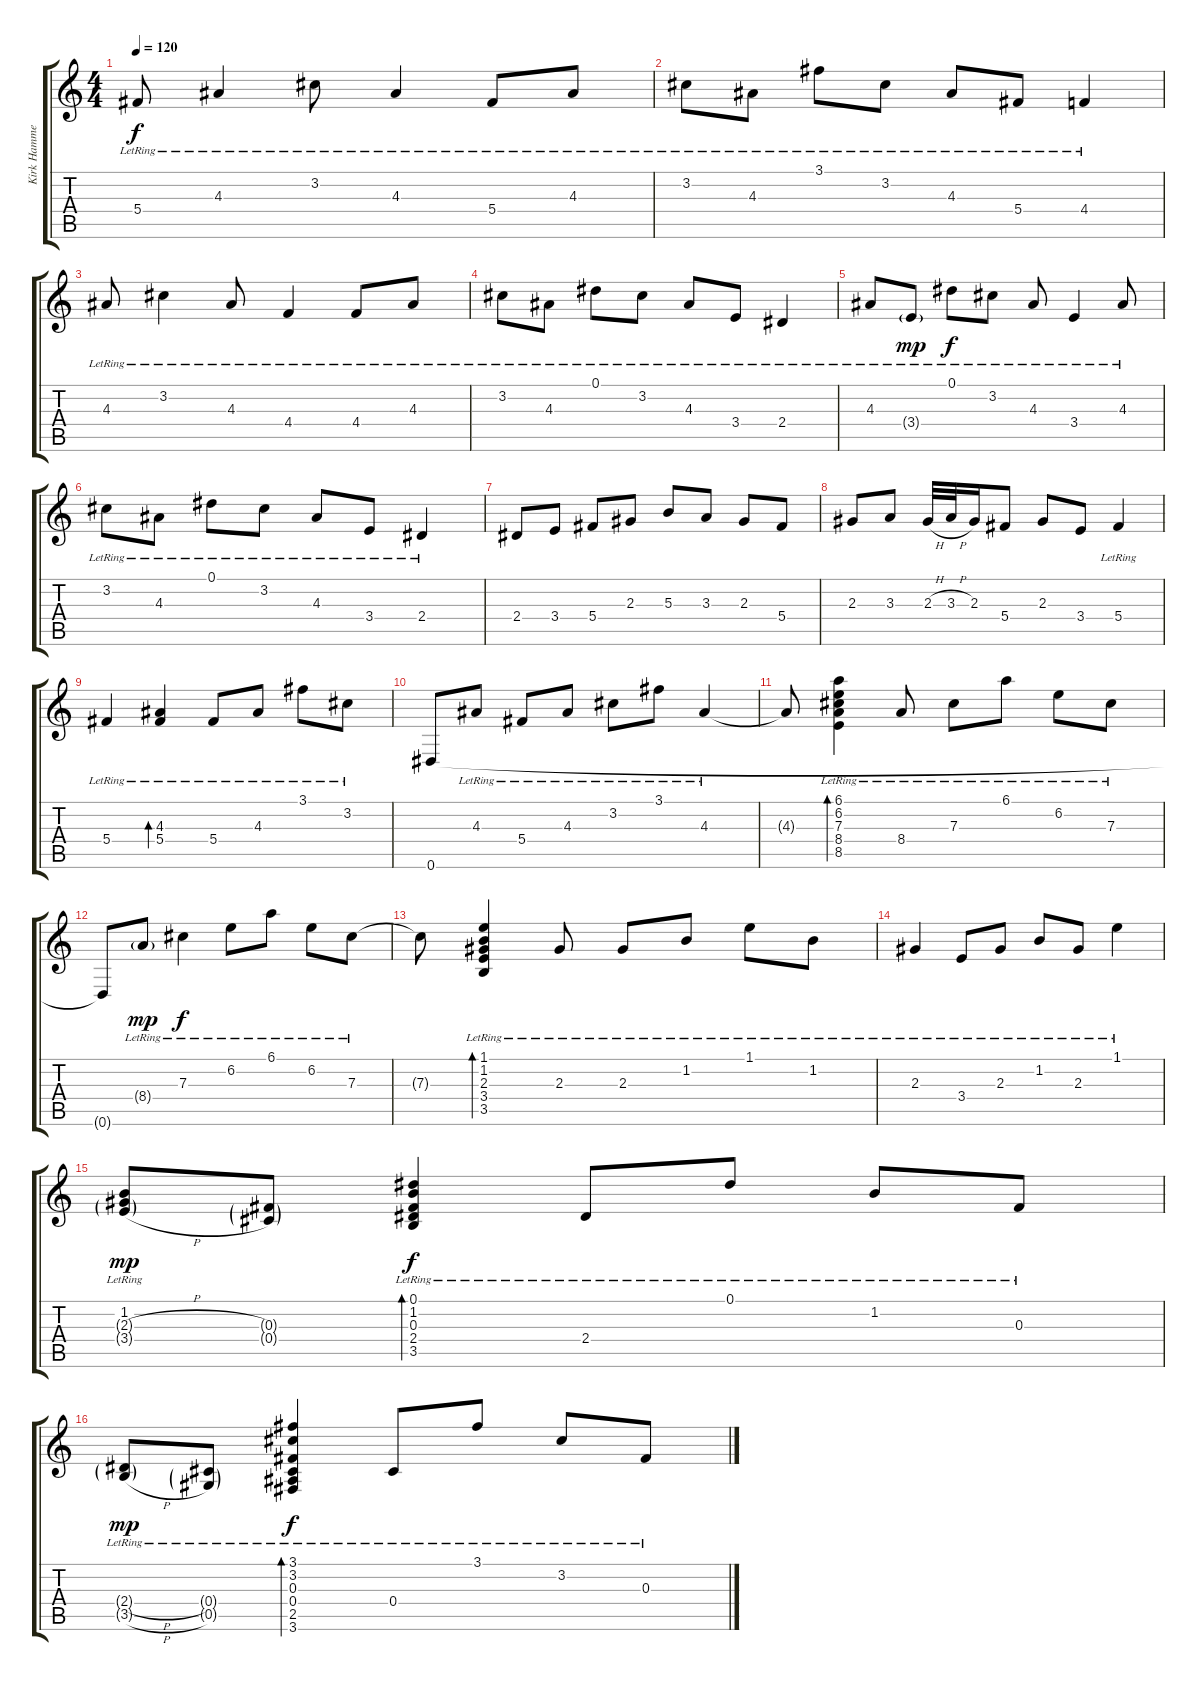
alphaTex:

\track ("Kirk Hammet" "Kirk Hamme") {instrument electricguitarjazz}
\staff {score tabs}
\tuning (Eb4 Bb3 Gb3 Db3 Ab2 Eb2) {hide}
\ts (4 4)
\tempo 120
\clef g2
\ks c
5.4{lr}.8{dy f} 4.3{lr}.4 3.2{lr}.8 4.3{lr}.4 5.4{lr}.8 4.3{lr}.8 |
3.2{lr}.8 4.3{lr}.8 3.1{lr}.8 3.2{lr}.8 4.3{lr}.8 5.4{lr}.8 4.4{lr}.4 |
4.3{lr}.8 3.2{lr}.4 4.3{lr}.8 4.4{lr}.4 4.4{lr}.8 4.3{lr}.8 |
3.2{lr}.8 4.3{lr}.8 0.1{lr}.8 3.2{lr}.8 4.3{lr}.8 3.4{lr}.8 2.4{lr}.4 |
4.3{lr}.8 3.4{g lr}.8{dy mp} 0.1{lr}.8{dy f} 3.2{lr}.8 4.3{lr}.8 3.4{lr}.4 4.3{lr}.8 |
3.2{lr}.8 4.3{lr}.8 0.1{lr}.8 3.2{lr}.8 4.3{lr}.8 3.4{lr}.8 2.4{lr}.4 |
2.4.8 3.4.8 5.4.8 2.3.8 5.3.8 3.3.8 2.3.8 5.4.8 |
2.3.8 3.3.8 2.3{h}.32 3.3{h}.32 2.3.16 5.4.8 2.3.8 3.4.8 5.4{lr}.4 |
5.4{lr}.4 (4.3{lr} 5.4{lr}).4{bd 60} 5.4{lr}.8 4.3{lr}.8 3.1{lr}.8 3.2{lr}.8 |
0.6.8 4.3{lr}.8 5.4{lr}.8 4.3{lr}.8 3.2{lr}.8 3.1{lr}.8 4.3{lr}.4 |
4.3{t}.8 (6.1{lr} 6.2{lr} 7.3{lr} 8.4{lr} 8.5{lr}).4{bd 60} 8.4{lr}.8 7.3{lr}.8 6.1{lr}.8 6.2{lr}.8 7.3{lr}.8 |
0.6{t}.8 8.4{g lr}.8{dy mp} 7.3{lr}.4{dy f} 6.2{lr}.8 6.1{lr}.8 6.2{lr}.8 7.3{lr}.8 |
7.3{t}.8 (1.1{lr} 1.2{lr} 2.3{lr} 3.4{lr} 3.5{lr}).4{bd 60} 2.3{lr}.8 2.3{lr}.8 1.2{lr}.8 1.1{lr}.8 1.2{lr}.8 |
2.3{lr}.4 3.4{lr}.8 2.3{lr}.8 1.2{lr}.8 2.3{lr}.8 1.1{lr}.4 |
(1.2{lr} 2.3{h g} 3.4{h g}).8{dy mp} (0.3{g} 0.4{g}).8 (0.1{lr} 1.2{lr} 0.3{lr} 2.4{lr} 3.5{lr}).4{bd 60 dy f} 2.4{lr}.8 0.1{lr}.8 1.2{lr}.8 0.3{lr}.8 |
(2.4{h g lr} 3.5{h g}).8{dy mp} (0.4{g lr} 0.5{g}).8 (3.1{lr} 3.2{lr} 0.3{lr} 0.4{lr} 2.5{lr} 3.6{lr}).4{bd 60 dy f} 0.4{lr}.8 3.1{lr}.8 3.2{lr}.8 0.3{lr}.8
